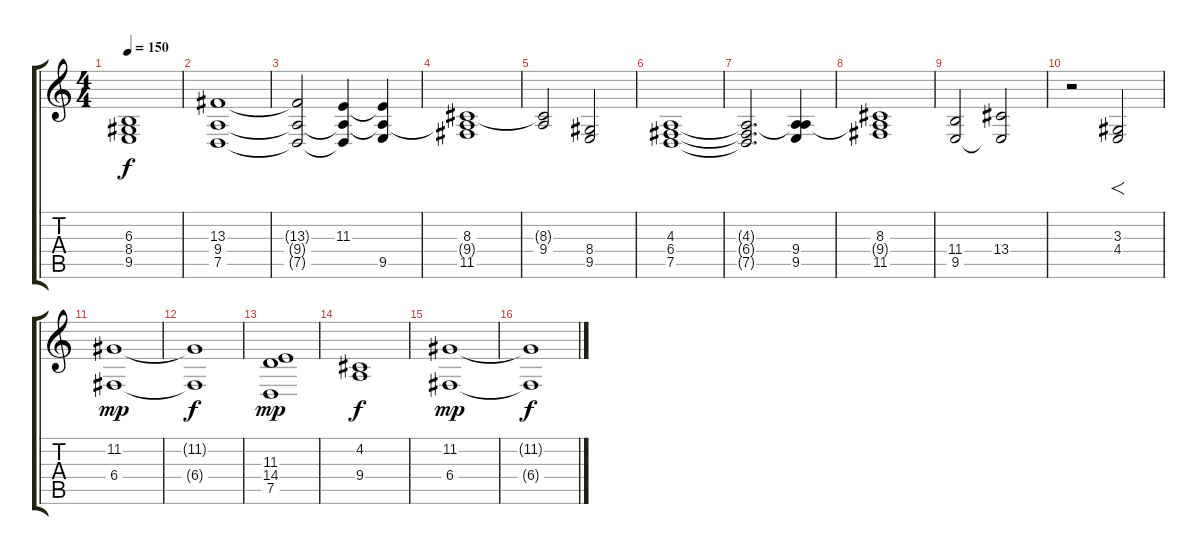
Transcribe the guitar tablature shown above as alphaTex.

\track "" {instrument stringensemble1}
\staff {score tabs}
\tuning (D4 A3 F3 C3 G2 D2) {hide}
\ts (4 4)
\tempo 150
\clef g2
\ks c
(6.3 8.4 9.5).1{dy f} |
(13.3 9.4 7.5).1 |
(13.3{t} 9.4{t} 7.5{t}).2 (11.3 9.4{t} 7.5{t}).4 (11.3{t} 9.4{t} 9.5).4 |
(8.3 9.4{t} 11.5).1 |
(8.3{t} 9.4).2 (8.4 9.5).2 |
(4.3 6.4 7.5).1 |
(4.3{t} 6.4{t} 7.5{t}).2{d} (4.3{t} 9.4 9.5).4 |
(8.3 9.4{t} 11.5).1 |
(11.4 9.5).2 (13.4 9.5{t}).2 |
r.2 (3.3 4.4).2{f} |
(11.2 6.4).1{dy mp} |
(11.2{t} 6.4{t}).1{dy f} |
(11.3 14.4 7.5).1{dy mp} |
(4.2 9.4).1{dy f} |
(11.2 6.4).1{dy mp} |
(11.2{t} 6.4{t}).1{dy f}
